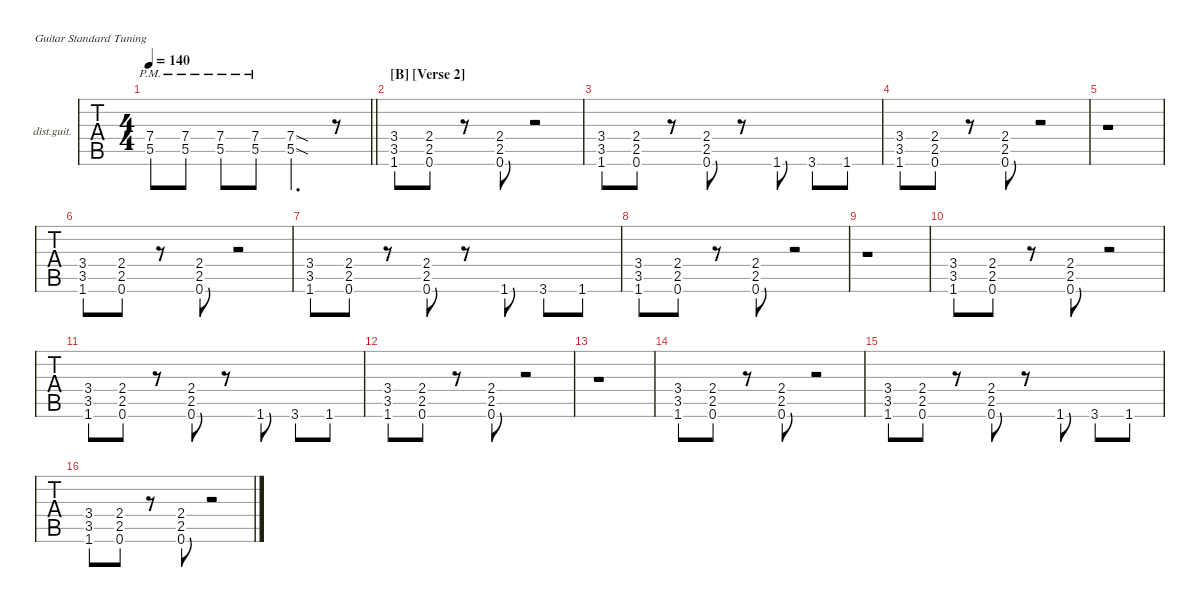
\defaultSystemsLayout 4
\hideDynamics
\bracketExtendMode nobrackets
\firstSystemTrackNameOrientation horizontal
\track ("Guitar Rhythm" "dist.guit.") {instrument distortionguitar}
\staff {tabs}
\tuning (E4 B3 G3 D3 A2 E2)
\ts (4 4)
\tempo 140
\clef g2
\barLineRight lightlight
\ks c
(7.4{pm} 5.5{pm}).8{dy f} (7.4{pm} 5.5{pm}).8 (7.4{pm} 5.5{pm}).8 (7.4{pm} 5.5{pm}).8 (7.4{sod} 5.5{sod}).4{d} r.8 |
\section ("B" "[Verse 2]")
(3.4 3.5 1.6).8 (2.4 2.5 0.6).8 r.8 (2.4 2.5 0.6).8 r.2 |
(3.4 3.5 1.6).8 (2.4 2.5 0.6).8 r.8 (2.4 2.5 0.6).8 r.8 1.6.8 3.6.8 1.6.8 |
(3.4 3.5 1.6).8 (2.4 2.5 0.6).8 r.8 (2.4 2.5 0.6).8 r.2 |
r.1 |
(3.4 3.5 1.6).8 (2.4 2.5 0.6).8 r.8 (2.4 2.5 0.6).8 r.2 |
(3.4 3.5 1.6).8 (2.4 2.5 0.6).8 r.8 (2.4 2.5 0.6).8 r.8 1.6.8 3.6.8 1.6.8 |
(3.4 3.5 1.6).8 (2.4 2.5 0.6).8 r.8 (2.4 2.5 0.6).8 r.2 |
r.1 |
(3.4 3.5 1.6).8 (2.4 2.5 0.6).8 r.8 (2.4 2.5 0.6).8 r.2 |
(3.4 3.5 1.6).8 (2.4 2.5 0.6).8 r.8 (2.4 2.5 0.6).8 r.8 1.6.8 3.6.8 1.6.8 |
(3.4 3.5 1.6).8 (2.4 2.5 0.6).8 r.8 (2.4 2.5 0.6).8 r.2 |
r.1 |
(3.4 3.5 1.6).8 (2.4 2.5 0.6).8 r.8 (2.4 2.5 0.6).8 r.2 |
(3.4 3.5 1.6).8 (2.4 2.5 0.6).8 r.8 (2.4 2.5 0.6).8 r.8 1.6.8 3.6.8 1.6.8 |
(3.4 3.5 1.6).8 (2.4 2.5 0.6).8 r.8 (2.4 2.5 0.6).8 r.2
